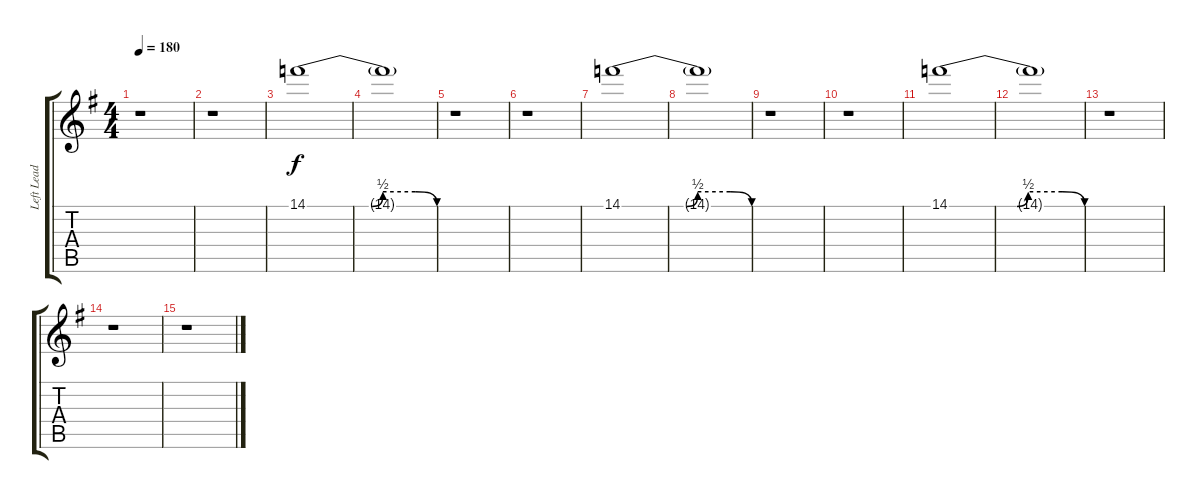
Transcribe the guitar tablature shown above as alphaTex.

\track ("Left Lead Guitar" "Left Lead ") {instrument overdrivenguitar}
\staff {score tabs}
\tuning (Eb4 Bb3 Gb3 Db3 Ab2 Eb2) {hide}
\ts (4 4)
\tempo 180
\clef g2
\ks g
r.1{dy f} |
r.1 |
14.1{be (custom 0 0 30 0 35 2 50 2 60 0)}.1 |
14.1{t}.1 |
r.1 |
r.1 |
14.1{be (custom 0 0 30 0 35 2 50 2 60 0)}.1 |
14.1{t}.1 |
r.1 |
r.1 |
14.1{be (custom 0 0 30 0 35 2 50 2 60 0)}.1 |
14.1{t}.1 |
r.1 |
r.1 |
r.1
